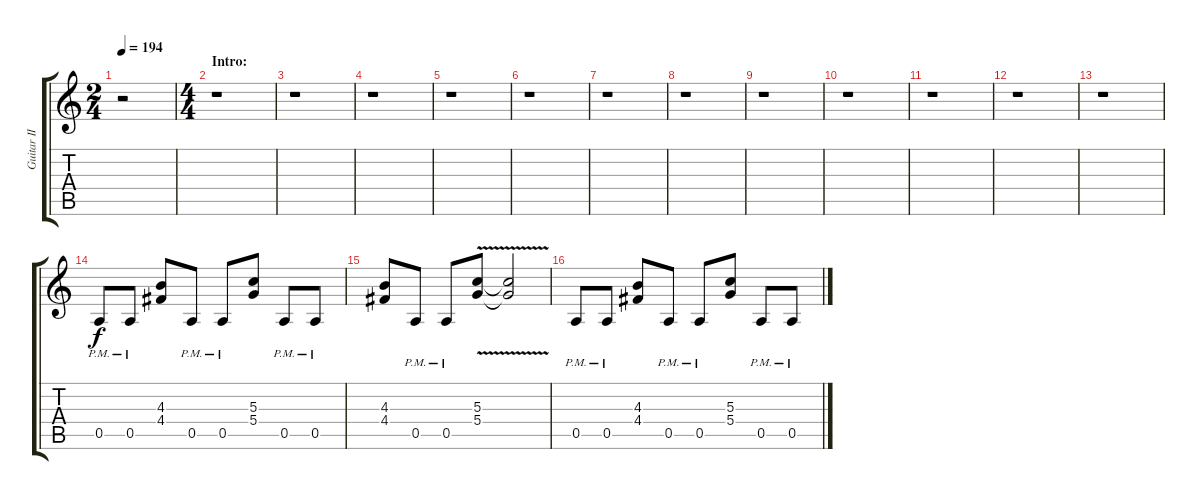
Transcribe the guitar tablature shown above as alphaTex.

\track ("Guitar II" "Guitar II") {instrument distortionguitar}
\staff {score tabs}
\tuning (E4 B3 G3 D3 A2 E2) {hide}
\ts (2 4)
\tempo 194
\clef g2
\ks c
r.2{dy f instrument distortionguitar} |
\ts (4 4)
\section ("" "Intro:")
r.1 |
r.1 |
r.1 |
r.1 |
r.1 |
r.1 |
r.1 |
r.1 |
r.1 |
r.1 |
r.1 |
r.1 |
0.5{pm}.8 0.5{pm}.8 (4.3 4.4).8 0.5{pm}.8 0.5{pm}.8 (5.3 5.4).8 0.5{pm}.8 0.5{pm}.8 |
(4.3 4.4).8 0.5{pm}.8 0.5{pm}.8 (5.3{v} 5.4).8 (5.3{t} 5.4{t}).2 |
0.5{pm}.8 0.5{pm}.8 (4.3 4.4).8 0.5{pm}.8 0.5{pm}.8 (5.3 5.4).8 0.5{pm}.8 0.5{pm}.8
